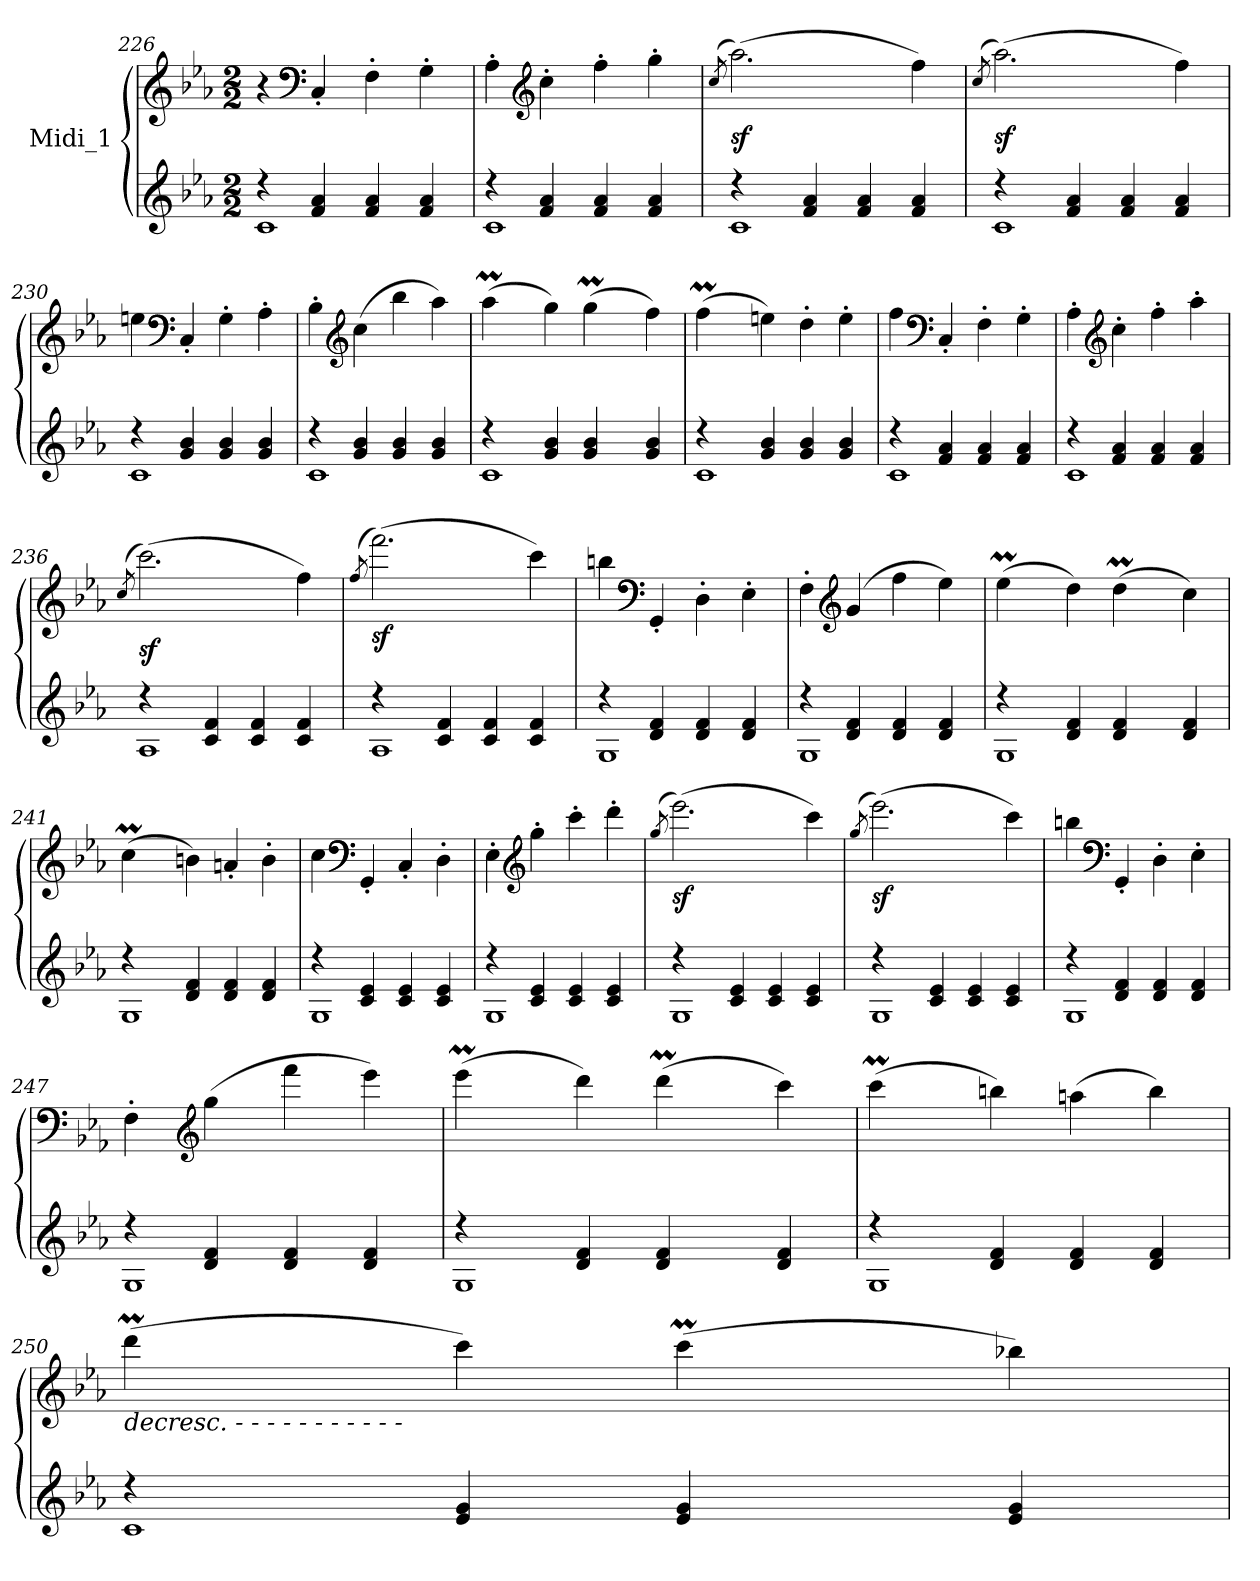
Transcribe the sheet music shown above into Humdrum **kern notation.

**kern	**kern	**dynam
*part1	*part1	*part1
*staff2	*staff1	*staff1/2
*I"Midi_1	*	*
!!LO:LB:g=z
*clefG2	*clefG2	*
*k[b-e-a-]	*k[b-e-a-]	*
*E-:	*E-:	*
*M2/2	*M2/2	*
=226	=226	=226
*^	*^	*
4r	1c\	4r	4ryy	.
*	*	*clefF4	*	*
4f/ 4a-/	.	4ryy	4C'/	.
4f/ 4a-/	.	4F'\	4ryy	.
4f/ 4a-/	.	4G'\	4ryy	.
=227	=227	=227	=227	=227
4r	1c\	4A-'\	4ryy	.
*	*	*clefG2	*	*
4f/ 4a-/	.	4cc'\	4ryy	.
4f/ 4a-/	.	4ff'\	4ryy	.
4f/ 4a-/	.	4gg'\	4ryy	.
=228	=228	=228	=228	=228
.	.	(<8qcc/	.	.
!	!	!	!	!LO:DY:b
4r	1c\	(>2.aa-\)	16cc\KLyy	sf
.	.	.	[8.aa-\Jyy	.
4f/ 4a-/	.	.	2aa-\yy]	.
4f/ 4a-/	.	.	.	.
4f/ 4a-/	.	4ff\)	4ryy	.
=229	=229	=229	=229	=229
.	.	(<8qcc/	.	.
!	!	!	!	!LO:DY:b
4r	1c\	(>2.aa-\)	16cc\KLyy	sf
.	.	.	[8.aa-\Jyy	.
4f/ 4a-/	.	.	2aa-\yy]	.
4f/ 4a-/	.	.	.	.
4f/ 4a-/	.	4ff\)	4ryy	.
!!LO:LB:g=z	!!
=230	=230	=230	=230	=230
4r	1c\	4een\	4ryy	.
*	*	*clefF4	*	*
4g/ 4b-/	.	4ryy	4C'/	.
4g/ 4b-/	.	4G'\	4ryy	.
4g/ 4b-/	.	4A-'\	4ryy	.
=231	=231	=231	=231	=231
4r	1c\	4B-'\	4ryy	.
*	*	*clefG2	*	*
4g/ 4b-/	.	(>4cc\	4ryy	.
4g/ 4b-/	.	4bb-\	4ryy	.
4g/ 4b-/	.	4aa-\)	4aa-\yy	.
=232	=232	=232	=232	=232
4r	1c\	(>4aa-M\	16aa-\LLyy	.
.	.	.	16bb-\Jyy	.
.	.	.	8aa-\Jyy	.
4g/ 4b-/	.	4gg\)	4gg\yy	.
4g/ 4b-/	.	(>4ggm\	16gg\LLyy	.
.	.	.	16aa-\Jyy	.
.	.	.	8gg\Jyy	.
4g/ 4b-/	.	4ff\)	4ff\yy	.
=233	=233	=233	=233	=233
4r	1c\	(>4ffM\	16ff\LLyy	.
.	.	.	16gg\Jyy	.
.	.	.	8ff\Jyy	.
4g/ 4b-/	.	4een\)	4ryy	.
4g/ 4b-/	.	4dd'\	4ryy	.
4g/ 4b-/	.	4ee'\	4ryy	.
=234	=234	=234	=234	=234
4r	1c\	4ff\	4ryy	.
*	*	*clefF4	*	*
4f/ 4a-/	.	4ryy	4C'/	.
4f/ 4a-/	.	4F'\	4ryy	.
4f/ 4a-/	.	4G'\	4ryy	.
!!LO:LB:g=z	!!
=235	=235	=235	=235	=235
4r	1c\	4A-'\	4ryy	.
*	*	*clefG2	*	*
4f/ 4a-/	.	4cc'\	4ryy	.
4f/ 4a-/	.	4ff'\	4ryy	.
4f/ 4a-/	.	4aa-'\	4ryy	.
=236	=236	=236	=236	=236
.	.	(<8qcc/	.	.
!	!	!	!	!LO:DY:b
4r	1A-\	(>2.ccc\)	16cc\KLyy	sf
.	.	.	[8.ccc\Jyy	.
4c/ 4f/	.	.	2ccc\yy]	.
4c/ 4f/	.	.	.	.
4c/ 4f/	.	4ff\)	4ryy	.
=237	=237	=237	=237	=237
.	.	(<8qff/	.	.
!	!	!	!	!LO:DY:b
4r	1A-\	(>2.fff\)	16ff\KLyy	sf
.	.	.	[8.fff\Jyy	.
4c/ 4f/	.	.	2fff\yy]	.
4c/ 4f/	.	.	.	.
4c/ 4f/	.	4ccc\)	4ryy	.
=238	=238	=238	=238	=238
4r	1G\	4bbn\	4ryy	.
*	*	*clefF4	*	*
4d/ 4f/	.	4ryy	4GG'/	.
4d/ 4f/	.	4D'\	4ryy	.
4d/ 4f/	.	4E-'\	4ryy	.
!!LO:LB:g=z	!!
=239	=239	=239	=239	=239
4r	1G\	4F'\	4ryy	.
*	*	*clefG2	*	*
4d/ 4f/	.	(>4g/	4ryy	.
4d/ 4f/	.	4ff\	4ryy	.
4d/ 4f/	.	4ee-\)	4ee-\yy	.
=240	=240	=240	=240	=240
4r	1G\	(>4ee-M\	16ee-\LLyy	.
.	.	.	16ff\Jyy	.
.	.	.	8ee-\Jyy	.
4d/ 4f/	.	4dd\)	4dd\yy	.
4d/ 4f/	.	(>4ddm\	16dd\LLyy	.
.	.	.	16ee-\Jyy	.
.	.	.	8dd\Jyy	.
4d/ 4f/	.	4cc\)	4cc\yy	.
=241	=241	=241	=241	=241
4r	1G\	(>4ccM\	16cc\LLyy	.
.	.	.	16dd\Jyy	.
.	.	.	8cc\Jyy	.
4d/ 4f/	.	4bn\)	4ryy	.
4d/ 4f/	.	4ryy	4an'/	.
4d/ 4f/	.	4b'\	4ryy	.
=242	=242	=242	=242	=242
4r	1G\	4cc\	4ryy	.
*	*	*clefF4	*	*
4c/ 4e-/	.	4ryy	4GG'/	.
4c/ 4e-/	.	4ryy	4C'/	.
4c/ 4e-/	.	4D'\	4ryy	.
=243	=243	=243	=243	=243
4r	1G\	4E-'\	4ryy	.
*	*	*clefG2	*	*
4c/ 4e-/	.	4gg'\	4ryy	.
4c/ 4e-/	.	4ccc'\	4ryy	.
4c/ 4e-/	.	4ddd'\	4ryy	.
!!LO:LB:g=z	!!
=244	=244	=244	=244	=244
.	.	(<8qgg/	.	.
!	!	!	!	!LO:DY:b
4r	1G\	(>2.eee-\)	16gg\KLyy	sf
.	.	.	[8.eee-\Jyy	.
4c/ 4e-/	.	.	2eee-\yy]	.
4c/ 4e-/	.	.	.	.
4c/ 4e-/	.	4ccc\)	4ryy	.
=245	=245	=245	=245	=245
.	.	(<8qgg/	.	.
!	!	!	!	!LO:DY:b
4r	1G\	(>2.eee-\)	16gg\KLyy	sf
.	.	.	[8.eee-\Jyy	.
4c/ 4e-/	.	.	2eee-\yy]	.
4c/ 4e-/	.	.	.	.
4c/ 4e-/	.	4ccc\)	4ryy	.
=246	=246	=246	=246	=246
4r	1G\	4bbn\	4ryy	.
*	*	*clefF4	*	*
4d/ 4f/	.	4ryy	4GG'/	.
4d/ 4f/	.	4D'\	4ryy	.
4d/ 4f/	.	4E-'\	4ryy	.
=247	=247	=247	=247	=247
4r	1G\	4F'\	4ryy	.
*	*	*clefG2	*	*
4d/ 4f/	.	(>4gg\	4ryy	.
4d/ 4f/	.	4fff\	4ryy	.
4d/ 4f/	.	4eee-\)	4eee-\yy	.
=248	=248	=248	=248	=248
4r	1G\	(>4eee-M\	16eee-\LLyy	.
.	.	.	16fff\Jyy	.
.	.	.	8eee-\Jyy	.
4d/ 4f/	.	4ddd\)	4ddd\yy	.
4d/ 4f/	.	(>4dddm\	16ddd\LLyy	.
.	.	.	16eee-\Jyy	.
.	.	.	8ddd\Jyy	.
4d/ 4f/	.	4ccc\)	4ccc\yy	.
!!LO:LB:g=z	!!
=249	=249	=249	=249	=249
4r	1G\	(>4cccM\	16ccc\LLyy	.
.	.	.	16ddd\Jyy	.
.	.	.	8ccc\Jyy	.
4d/ 4f/	.	4bbn\)	4ryy	.
4d/ 4f/	.	(>4aan\	4ryy	.
4d/ 4f/	.	4bb\)	4ryy	.
=250	=250	=250	=250	=250
!	!	!LO:TX:b:i:t=decresc.    -           -            -            -            -            -            -            -            -            -            -	!	!
4r	1c\	(>4dddm\	16ddd\LLyy	.
.	.	.	16eee-\Jyy	.
.	.	.	8ddd\Jyy	.
4e-/ 4g/	.	4ccc\)	4ccc\yy	.
4e-/ 4g/	.	(>4cccM\	16ccc\LLyy	.
.	.	.	16ddd\Jyy	.
.	.	.	8ccc\Jyy	.
4e-/ 4g/	.	4bb-X\)	4bb-\yy	.
*v	*v	*	*	*
*	*v	*v	*
=	=	=
*-	*-	*-
